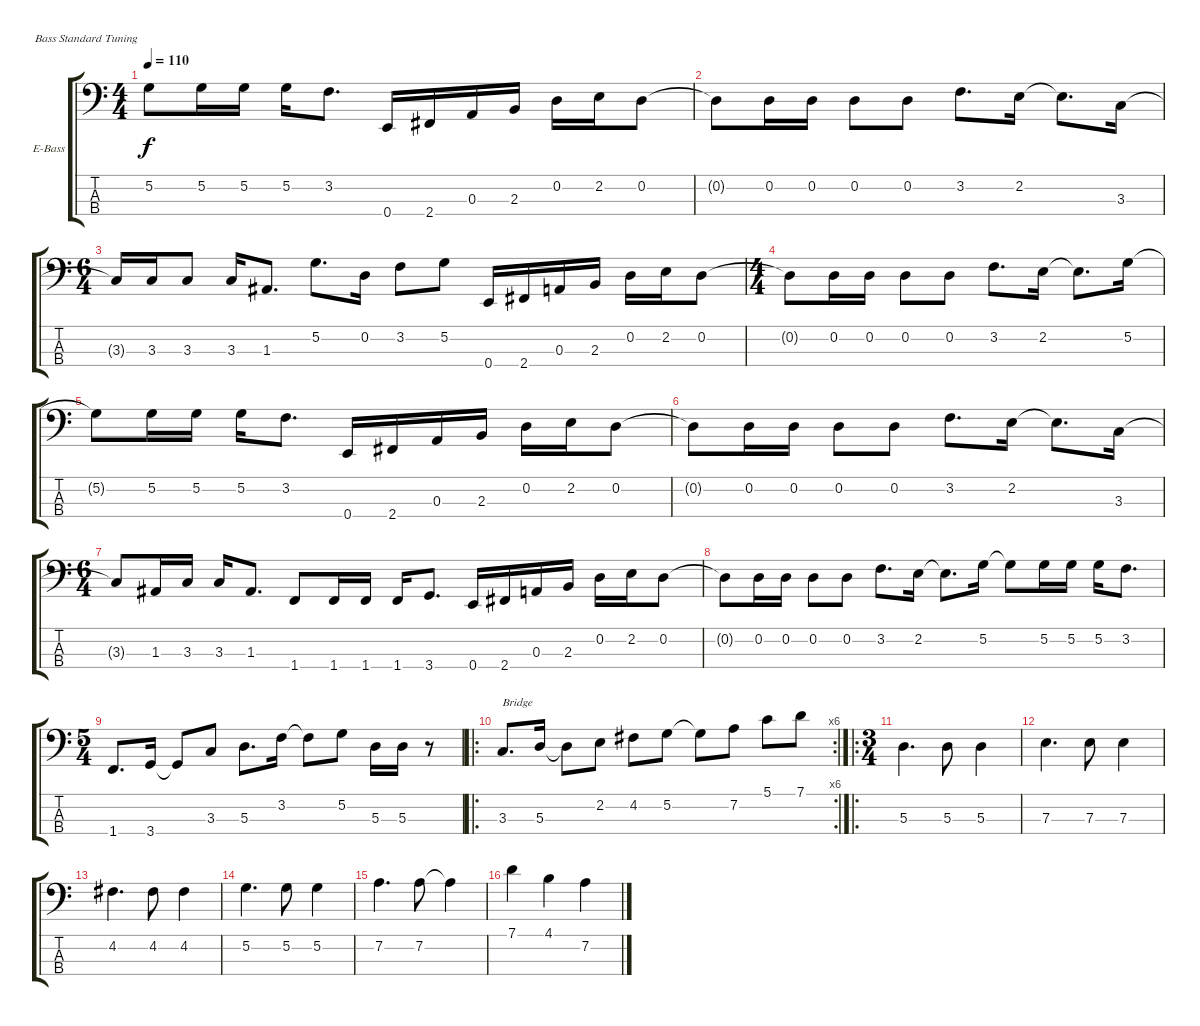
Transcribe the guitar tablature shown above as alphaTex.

\bracketExtendMode groupsimilarinstruments
\firstSystemTrackNameOrientation horizontal
\otherSystemsTrackNameOrientation horizontal
\track ("Bass" "E-Bass") {instrument electricbassfinger}
\staff {score tabs}
\tuning (G2 D2 A1 E1)
\ts (4 4)
\tempo 110
\clef f4
\ks c
5.2{t}.8{dy f} 5.2.16 5.2.16 5.2.16 3.2.8{d} 0.4.16 2.4.16 0.3.16 2.3.16 0.2.16 2.2.16 0.2.8 |
0.2{t}.8 0.2.16 0.2.16 0.2.8 0.2.8 3.2.8{d} 2.2.16 2.2{t}.8{d} 3.3.16 |
\ts (6 4)
\beaming (8 2 2 2 2 2 2)
3.3{t}.16 3.3.16 3.3.8 3.3.16 1.3.8{d} 5.2.8{d} 0.2.16 3.2.8 5.2.8 0.4.16 2.4.16 0.3.16 2.3.16 0.2.16 2.2.16 0.2.8 |
\ts (4 4)
\beaming (8 2 2 2 2)
0.2{t}.8 0.2.16 0.2.16 0.2.8 0.2.8 3.2.8{d} 2.2.16 2.2{t}.8{d} 5.2.16 |
5.2{t}.8 5.2.16 5.2.16 5.2.16 3.2.8{d} 0.4.16 2.4.16 0.3.16 2.3.16 0.2.16 2.2.16 0.2.8 |
0.2{t}.8 0.2.16 0.2.16 0.2.8 0.2.8 3.2.8{d} 2.2.16 2.2{t}.8{d} 3.3.16 |
\ts (6 4)
\beaming (8 2 2 2 2 2 2)
3.3{t}.8 1.3.16 3.3.16 3.3.16 1.3.8{d} 1.4.8 1.4.16 1.4.16 1.4.16 3.4.8{d} 0.4.16 2.4.16 0.3.16 2.3.16 0.2.16 2.2.16 0.2.8 |
0.2{t}.8 0.2.16 0.2.16 0.2.8 0.2.8 3.2.8{d} 2.2.16 2.2{t}.8{d} 5.2.16 5.2{t}.8 5.2.16 5.2.16 5.2.16 3.2.8{d} |
\ts (5 4)
\beaming (8 2 2 2 2 2)
1.4.8{d} 3.4.16 3.4{t}.8 3.3.8 5.3.8{d} 3.2.16 3.2{t}.8 5.2.8 5.3.16 5.3.16 r.8 |
\ro
\rc 6
3.3.8{d txt "Bridge"} 5.3.16 5.3{t}.8 2.2.8 4.2.8 5.2.8 5.2{t}.8 7.2.8 5.1.8 7.1.8 |
\ro
\ts (3 4)
\beaming (8 2 2 2 2)
5.3.4{d} 5.3.8 5.3.4 |
7.3.4{d} 7.3.8 7.3.4 |
4.2.4{d} 4.2.8 4.2.4 |
5.2.4{d} 5.2.8 5.2.4 |
7.2.4{d} 7.2.8 7.2{t}.4 |
7.1.4 4.1.4 7.2.4
